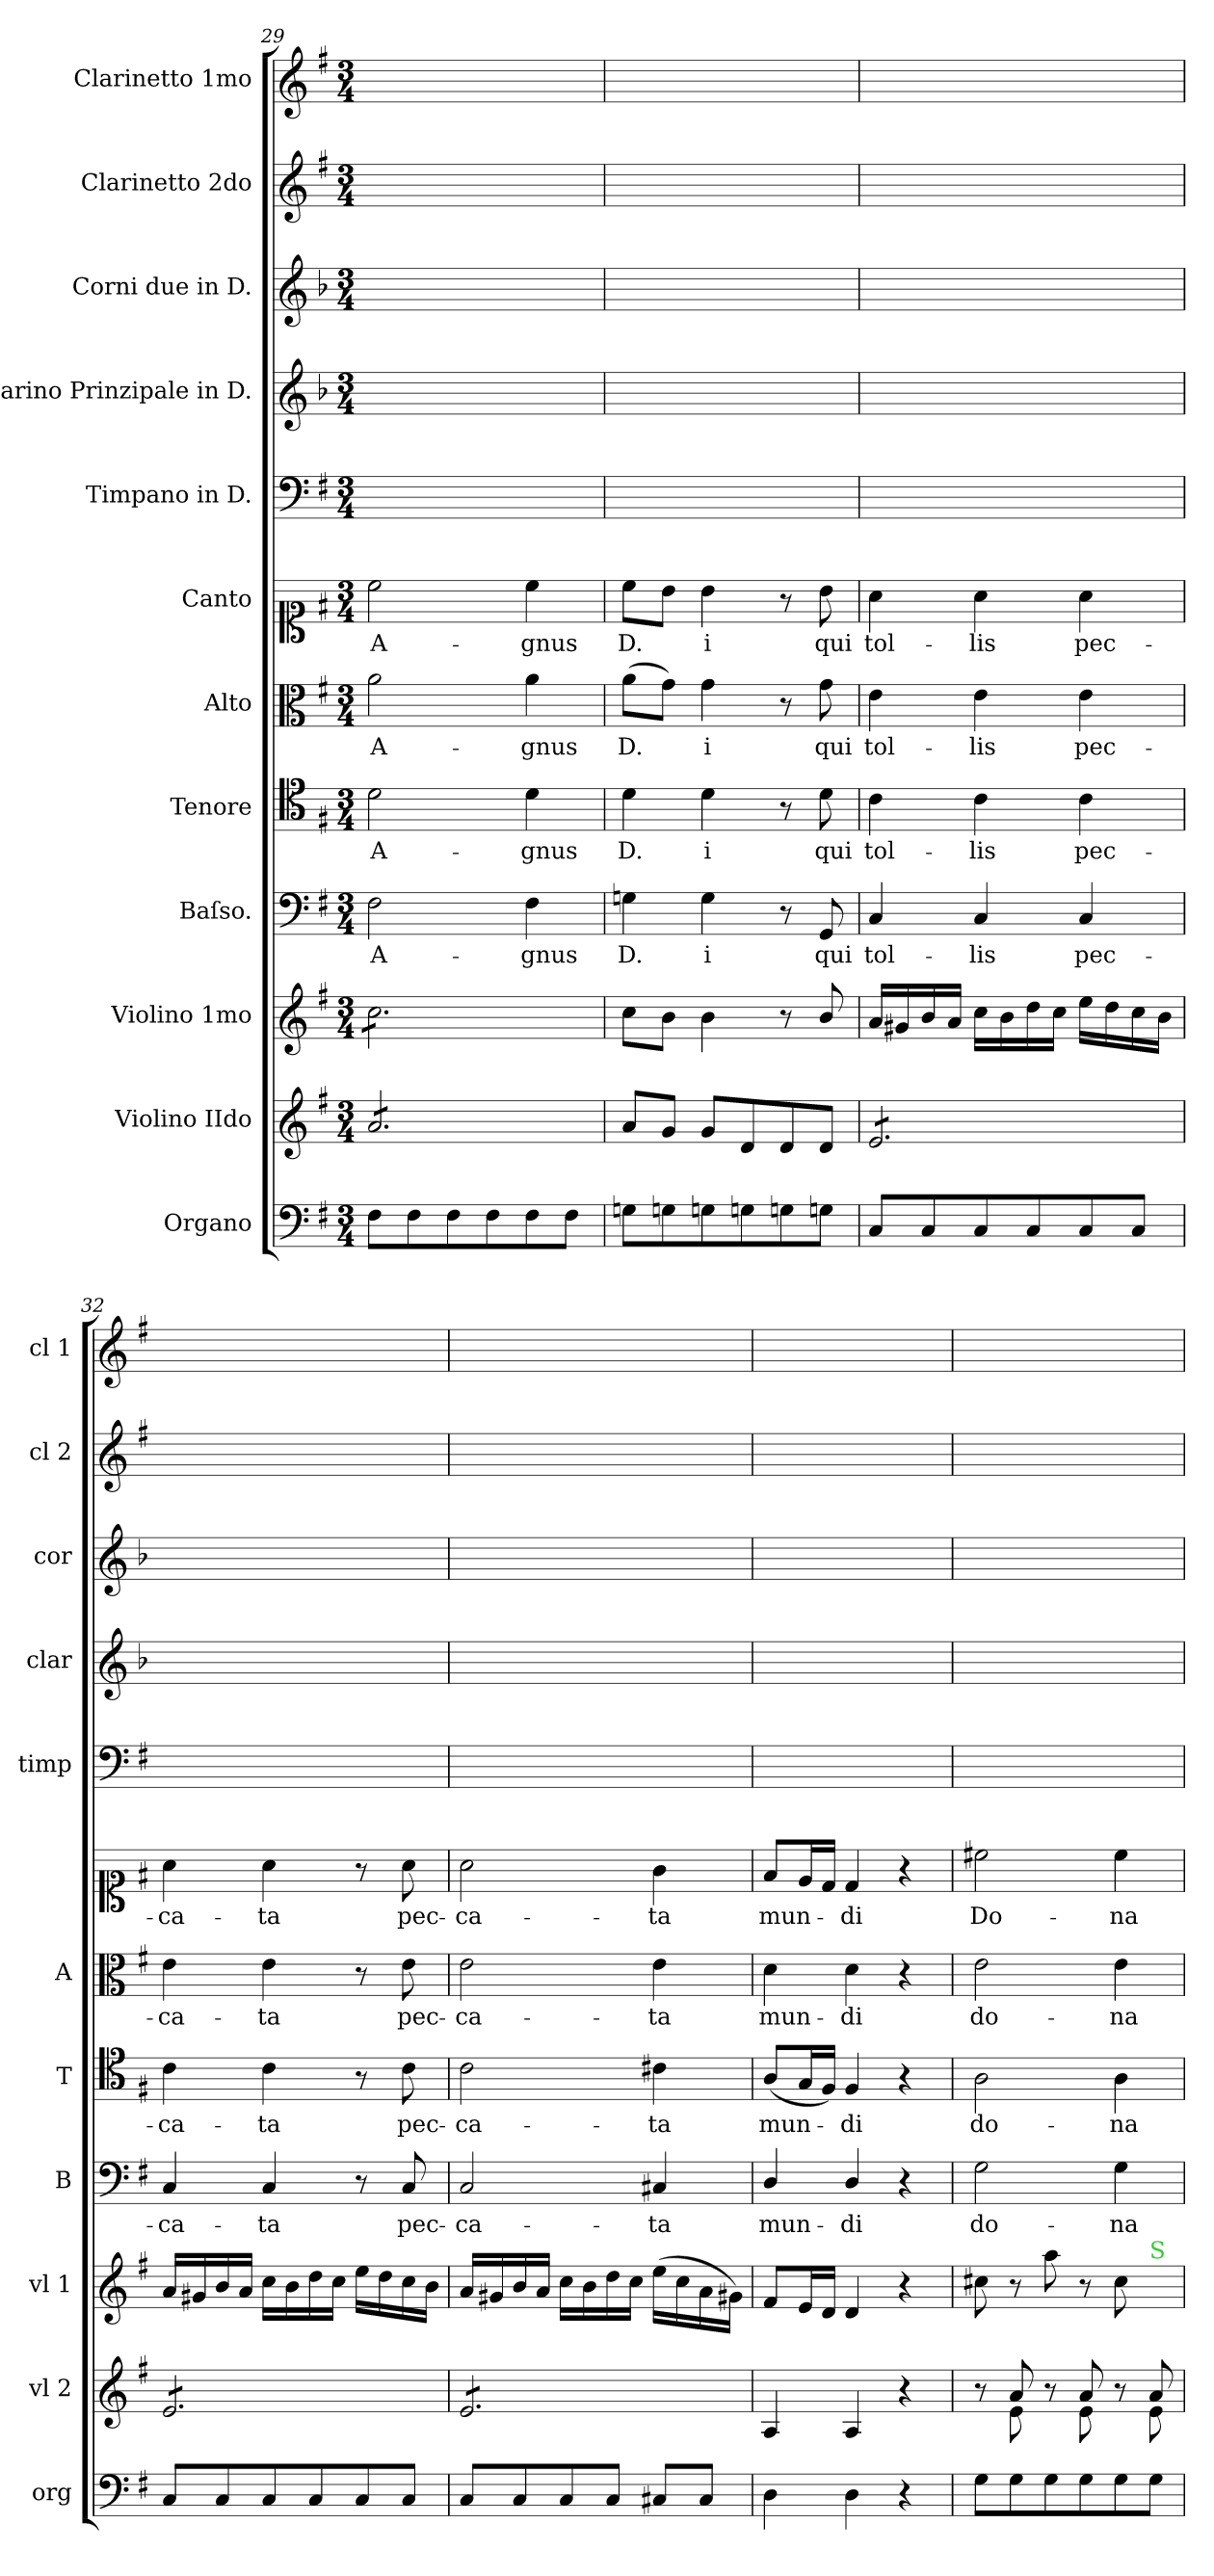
**kern	**kern	**kern	**kern	**text	**kern	**text	**kern	**text	**kern	**text	**kern	**kern	**kern	**kern	**kern
*part12	*part11	*part10	*part9	*part9	*part8	*part8	*part7	*part7	*part6	*part6	*part5	*part4	*part3	*part2	*part1
*staff12	*staff11	*staff10	*staff9	*staff9	*staff8	*staff8	*staff7	*staff7	*staff6	*staff6	*staff5	*staff4	*staff3	*staff2	*staff1
*I"Organo	*I"Violino IIdo	*I"Violino 1mo	*I"Baſso.	*	*I"Tenore	*	*I"Alto	*	*I"Canto	*	*I"Timpano in D.	*I"Clarino Prinzipale in D.	*I"Corni due in D.	*I"Clarinetto 2do	*I"Clarinetto 1mo
*I'org	*I'vl 2	*I'vl 1	*I'B	*	*I'T	*	*I'A	*	*	*	*I'timp	*I'clar	*I'cor	*I'cl 2	*I'cl 1
*clefF4	*clefG2	*clefG2	*clefF4	*	*clefC4	*	*clefC3	*	*clefC1	*	*clefF4	*clefG2	*clefG2	*clefG2	*clefG2
*	*	*	*	*	*	*	*	*	*	*	*	*ITrd-1c-2	*ITrd6c10	*	*
*k[f#]	*k[f#]	*k[f#]	*k[f#]	*	*k[f#]	*	*k[f#]	*	*k[f#]	*	*k[f#]	*k[f#]	*k[f#]	*k[f#]	*k[f#]
*M3/4	*M3/4	*M3/4	*M3/4	*	*M3/4	*	*M3/4	*	*M3/4	*	*M3/4	*M3/4	*M3/4	*M3/4	*M3/4
=29	=29	=29	=29	=29	=29	=29	=29	=29	=29	=29	=29	=29	=29	=29	=29
!	!	!	!	!LO:LY:i	!	!LO:LY:i	!	!LO:LY:i	!	!LO:LY:i	!	!	!	!	!
*	*tremolo	*	*	*	*	*	*	*	*	*	*	*	*	*	*
*	*	*tremolo	*	*	*	*	*	*	*	*	*	*	*	*	*
8F#\L	8a/L	8cc\L	2F#\	A-	2d\	A-	2a\	A-	2cc\	A-	2.ryy	2.ryy	2.ryy	2.ryy	2.ryy
8F#\	8a/	8cc\	.	.	.	.	.	.	.	.	.	.	.	.	.
8F#\	8a/	8cc\	.	.	.	.	.	.	.	.	.	.	.	.	.
8F#\	8a/	8cc\	.	.	.	.	.	.	.	.	.	.	.	.	.
!	!	!	!	!LO:LY:i	!	!LO:LY:i	!	!LO:LY:i	!	!LO:LY:i	!	!	!	!	!
8F#\	8a/	8cc\	4F#\	-gnus	4d\	-gnus	4a\	-gnus	4cc\	-gnus	.	.	.	.	.
8F#\J	8a/J	8cc\J	.	.	.	.	.	.	.	.	.	.	.	.	.
*	*	*Xtremolo	*	*	*	*	*	*	*	*	*	*	*	*	*
*	*Xtremolo	*	*	*	*	*	*	*	*	*	*	*	*	*	*
=30	=30	=30	=30	=30	=30	=30	=30	=30	=30	=30	=30	=30	=30	=30	=30
!	!	!	!	!LO:LY:i	!	!LO:LY:i	!	!LO:LY:i	!	!LO:LY:i	!	!	!	!	!
8Gn\L	8a/L	8cc\L	4Gn\	D.	4d\	D.	(8a\L	D.	8cc\L	D.	2.ryy	2.ryy	2.ryy	2.ryy	2.ryy
8Gn\	8g/J	8b\J	.	.	.	.	8g\J)	.	8b\J	.	.	.	.	.	.
!	!	!	!	!LO:LY:i	!	!LO:LY:i	!	!LO:LY:i	!	!LO:LY:i	!	!	!	!	!
8Gn\	8g/L	4b\	4G\	-i	4d\	-i	4g\	-i	4b\	-i	.	.	.	.	.
8Gn\	8d/	.	.	.	.	.	.	.	.	.	.	.	.	.	.
8Gn\	8d/	8r	8r	.	8r	.	8r	.	8r	.	.	.	.	.	.
8Gn\J	8d/J	8b/	8GG/	qui	8d\	qui	8g\	qui	8b\	qui	.	.	.	.	.
=31	=31	=31	=31	=31	=31	=31	=31	=31	=31	=31	=31	=31	=31	=31	=31
*	*tremolo	*	*	*	*	*	*	*	*	*	*	*	*	*	*
8C/L	8e/L	16a/LL	4C/	tol-	4c\	tol-	4e\	tol-	4a\	tol-	2.ryy	2.ryy	2.ryy	2.ryy	2.ryy
.	.	16g#X/	.	.	.	.	.	.	.	.	.	.	.	.	.
8C/	8e/	16b/	.	.	.	.	.	.	.	.	.	.	.	.	.
.	.	16a/JJ	.	.	.	.	.	.	.	.	.	.	.	.	.
8C/	8e/	16cc\LL	4C/	-lis	4c\	-lis	4e\	-lis	4a\	-lis	.	.	.	.	.
.	.	16b\	.	.	.	.	.	.	.	.	.	.	.	.	.
8C/	8e/	16dd\	.	.	.	.	.	.	.	.	.	.	.	.	.
.	.	16cc\JJ	.	.	.	.	.	.	.	.	.	.	.	.	.
8C/	8e/	16ee\LL	4C/	pec-	4c\	pec-	4e\	pec-	4a\	pec-	.	.	.	.	.
.	.	16dd\	.	.	.	.	.	.	.	.	.	.	.	.	.
8C/J	8e/J	16cc\	.	.	.	.	.	.	.	.	.	.	.	.	.
.	.	16b\JJ	.	.	.	.	.	.	.	.	.	.	.	.	.
=32	=32	=32	=32	=32	=32	=32	=32	=32	=32	=32	=32	=32	=32	=32	=32
8C/L	8e/L	16a/LL	4C/	-ca-	4c\	-ca-	4e\	-ca-	4a\	-ca-	2.ryy	2.ryy	2.ryy	2.ryy	2.ryy
.	.	16g#X/	.	.	.	.	.	.	.	.	.	.	.	.	.
8C/	8e/	16b/	.	.	.	.	.	.	.	.	.	.	.	.	.
.	.	16a/JJ	.	.	.	.	.	.	.	.	.	.	.	.	.
8C/	8e/	16cc\LL	4C/	-ta	4c\	-ta	4e\	-ta	4a\	-ta	.	.	.	.	.
.	.	16b\	.	.	.	.	.	.	.	.	.	.	.	.	.
8C/	8e/	16dd\	.	.	.	.	.	.	.	.	.	.	.	.	.
.	.	16cc\JJ	.	.	.	.	.	.	.	.	.	.	.	.	.
8C/	8e/	16ee\LL	8r	.	8r	.	8r	.	8r	.	.	.	.	.	.
.	.	16dd\	.	.	.	.	.	.	.	.	.	.	.	.	.
!	!	!	!	!LO:LY:i	!	!LO:LY:i	!	!LO:LY:i	!	!LO:LY:i	!	!	!	!	!
8C/J	8e/J	16cc\	8C/	pec-	8c\	pec-	8e\	pec-	8a\	pec-	.	.	.	.	.
.	.	16b\JJ	.	.	.	.	.	.	.	.	.	.	.	.	.
=33	=33	=33	=33	=33	=33	=33	=33	=33	=33	=33	=33	=33	=33	=33	=33
!	!	!	!	!LO:LY:i	!	!LO:LY:i	!	!LO:LY:i	!	!LO:LY:i	!	!	!	!	!
8C/L	8e/L	16a/LL	2C/	-ca-	2c\	-ca-	2e\	-ca-	2a\	-ca-	2.ryy	2.ryy	2.ryy	2.ryy	2.ryy
.	.	16g#X/	.	.	.	.	.	.	.	.	.	.	.	.	.
8C/	8e/	16b/	.	.	.	.	.	.	.	.	.	.	.	.	.
.	.	16a/JJ	.	.	.	.	.	.	.	.	.	.	.	.	.
8C/	8e/	16cc\LL	.	.	.	.	.	.	.	.	.	.	.	.	.
.	.	16b\	.	.	.	.	.	.	.	.	.	.	.	.	.
8C/J	8e/	16dd\	.	.	.	.	.	.	.	.	.	.	.	.	.
.	.	16cc\JJ	.	.	.	.	.	.	.	.	.	.	.	.	.
!	!	!	!	!LO:LY:i	!	!LO:LY:i	!	!LO:LY:i	!	!LO:LY:i	!	!	!	!	!
8C#X/L	8e/	(16ee\LL	4C#X/	-ta	4c#X\	-ta	4e\	-ta	4g\	-ta	.	.	.	.	.
.	.	16cc\	.	.	.	.	.	.	.	.	.	.	.	.	.
8C#/J	8e/J	16a\	.	.	.	.	.	.	.	.	.	.	.	.	.
*	*Xtremolo	*	*	*	*	*	*	*	*	*	*	*	*	*	*
.	.	16g#X\JJ)	.	.	.	.	.	.	.	.	.	.	.	.	.
=34	=34	=34	=34	=34	=34	=34	=34	=34	=34	=34	=34	=34	=34	=34	=34
4D\	4A/	8f#/L	4D/	mun-	(8A/L	mun-	4d\	mun-	8f#/L	mun-	2.ryy	2.ryy	2.ryy	2.ryy	2.ryy
.	.	16e/L	.	.	16G/L	.	.	.	16e/L	.	.	.	.	.	.
.	.	16d/JJ	.	.	16F#/JJ)	.	.	.	16d/JJ	.	.	.	.	.	.
4D\	4A/	4d/	4D/	-di	4F#/	-di	4d\	-di	4d/	-di	.	.	.	.	.
4r	4r	4r	4r	.	4r	.	4r	.	4r	.	.	.	.	.	.
=35	=35	=35	=35	=35	=35	=35	=35	=35	=35	=35	=35	=35	=35	=35	=35
*	*^	*	*	*	*	*	*	*	*	*	*	*	*	*	*
8G\L	8r	8ryy	8cc#X\	2G\	do-	2A\	do-	2e\	do-	2cc#X\	Do-	2.ryy	2.ryy	2.ryy	2.ryy	2.ryy
8G\	8a/	8e\	8r	.	.	.	.	.	.	.	.	.	.	.	.	.
8G\	8r	8ryy	8aa\	.	.	.	.	.	.	.	.	.	.	.	.	.
8G\	8a/	8e\	8r	.	.	.	.	.	.	.	.	.	.	.	.	.
8G\	8r	8ryy	8cc#\	4G\	-na	4A\	-na	4e\	-na	4cc#\	-na	.	.	.	.	.
!	!	!	!LO:TX:a:color=limegreen:t=S	!	!	!	!	!	!	!	!	!	!	!	!	!
8G\J	8a/	8e\	8ryy	.	.	.	.	.	.	.	.	.	.	.	.	.
*	*v	*v	*	*	*	*	*	*	*	*	*	*	*	*	*	*
=	=	=	=	=	=	=	=	=	=	=	=	=	=	=	=
*-	*-	*-	*-	*-	*-	*-	*-	*-	*-	*-	*-	*-	*-	*-	*-
